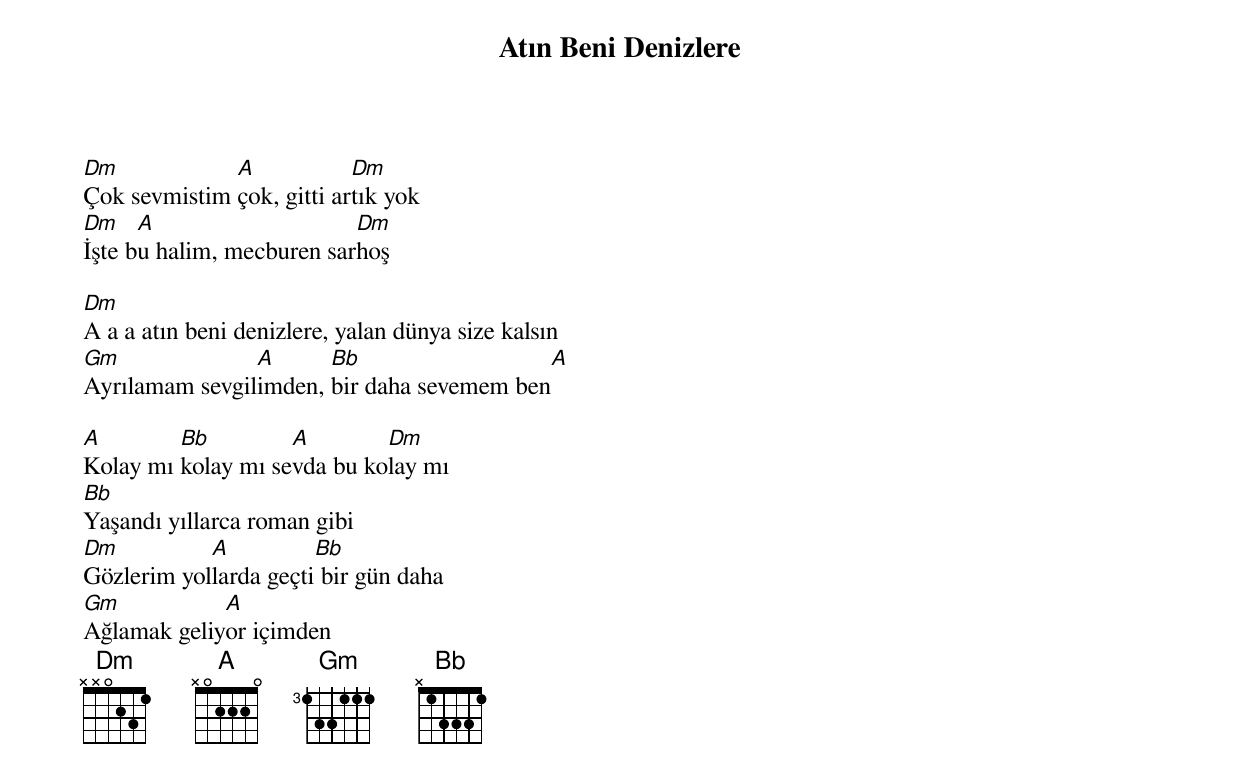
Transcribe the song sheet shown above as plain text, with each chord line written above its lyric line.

{title: Atın Beni Denizlere}
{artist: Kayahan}

Dm            A            Dm
Çok sevmistim çok, gitti artık yok
Dm    A                    Dm
İşte bu halim, mecburen sarhoş

Dm
A a a atın beni denizlere, yalan dünya size kalsın
Gm              A      Bb                  A
Ayrılamam sevgilimden, bir daha sevemem ben

A        Bb         A        Dm
Kolay mı kolay mı sevda bu kolay mı
Bb
Yaşandı yıllarca roman gibi
Dm          A          Bb
Gözlerim yollarda geçti bir gün daha
Gm           A
Ağlamak geliyor içimden
